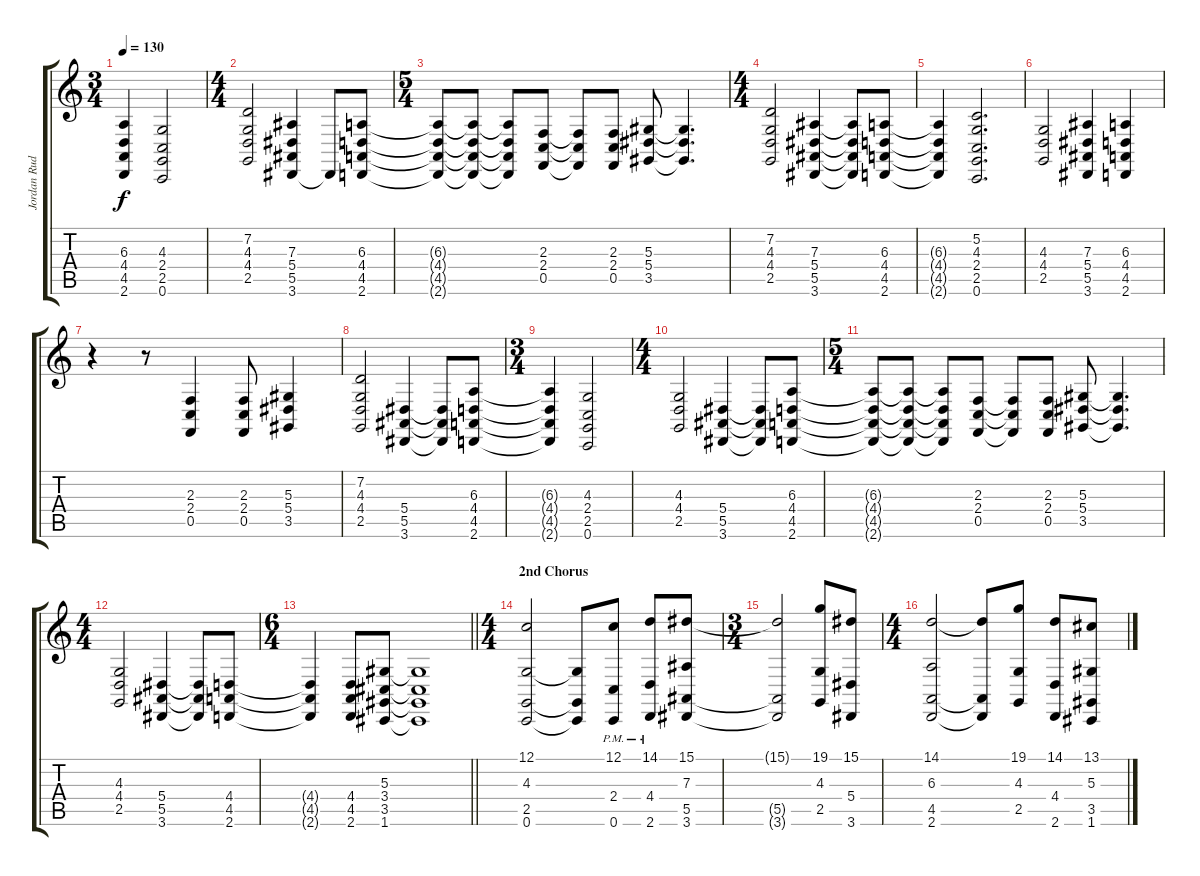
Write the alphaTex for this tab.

\track ("Jordan Rudess" "Jordan Rud") {instrument lead2sawtooth}
\staff {score tabs}
\tuning (C4 G3 Eb3 Bb2 F2 C2) {hide}
\ts (3 4)
\tempo 130
\clef g2
\ks c
(6.3{t} 4.4{t} 4.5{t} 2.6{t}).4{dy f} (4.3 2.4 2.5 0.6).2 |
\ts (4 4)
(7.2 4.3 4.4 2.5).2 (7.3 5.4 5.5 3.6).4 3.6{t}.8 (6.3 4.4 4.5 2.6).8 |
\ts (5 4)
(6.3{t} 4.4{t} 4.5{t} 2.6{t}).8 (6.3{t} 4.4{t} 4.5{t} 2.6{t}).8 (6.3{t} 4.4{t} 4.5{t} 2.6{t}).8 (2.3 2.4 0.5).8 (2.3{t} 2.4{t} 0.5{t}).8 (2.3 2.4 0.5).8 (5.3 5.4 3.5).8 (5.3{t} 5.4{t} 3.5{t}).4{d} |
\ts (4 4)
(7.2 4.3 4.4 2.5).2 (7.3 5.4 5.5 3.6).4 (7.3{t} 5.4{t} 5.5{t} 3.6{t}).8 (6.3 4.4 4.5 2.6).8 |
(6.3{t} 4.4{t} 4.5{t} 2.6{t}).4 (5.2 4.3 2.4 2.5 0.6).2{d} |
(4.3 4.4 2.5).2 (7.3 5.4 5.5 3.6).4 (6.3 4.4 4.5 2.6).4 |
r.4 r.8 (2.3 2.4 0.5).4 (2.3 2.4 0.5).8 (5.3 5.4 3.5).4 |
(7.2 4.3 4.4 2.5).2 (5.4 5.5 3.6).4 (5.4{t} 5.5{t} 3.6{t}).8 (6.3 4.4 4.5 2.6).8 |
\ts (3 4)
(6.3{t} 4.4{t} 4.5{t} 2.6{t}).4 (4.3 2.4 2.5 0.6).2 |
\ts (4 4)
(4.3 4.4 2.5).2 (5.4 5.5 3.6).4 (5.4{t} 5.5{t} 3.6{t}).8 (6.3 4.4 4.5 2.6).8 |
\ts (5 4)
(6.3{t} 4.4{t} 4.5{t} 2.6{t}).8 (6.3{t} 4.4{t} 4.5{t} 2.6{t}).8 (6.3{t} 4.4{t} 4.5{t} 2.6{t}).8 (2.3 2.4 0.5).8 (2.3{t} 2.4{t} 0.5{t}).8 (2.3 2.4 0.5).8 (5.3 5.4 3.5).8 (5.3{t} 5.4{t} 3.5{t}).4{d} |
\ts (4 4)
(4.3 4.4 2.5).2 (5.4 5.5 3.6).4 (5.4{t} 5.5{t} 3.6{t}).8 (4.4 4.5 2.6).8 |
\ts (6 4)
\barLineRight lightlight
(4.4{t} 4.5{t} 2.6{t}).4 (4.4 4.5 2.6).8 (5.3 3.4 3.5 1.6).8 (5.3{t} 3.4{t} 3.5{t} 1.6{t}).1 |
\ts (4 4)
\section ("" "2nd Chorus")
(12.1 4.3 2.5 0.6).2 (4.3{t} 2.5{t} 0.6{t}).8 (12.1 2.4 0.6{pm}).8 (14.1 4.4 2.6{pm}).8 (15.1 7.3 5.5 3.6).8 |
\ts (3 4)
(15.1{t} 5.5{t} 3.6{t}).2 (19.1 4.3 2.5).8 (15.1 5.4 3.6).8 |
\ts (4 4)
(14.1 6.3 4.5 2.6).2 (14.1{t} 4.5{t} 2.6{t}).8 (19.1 4.3 2.5).8 (14.1 4.4 2.6).8 (13.1 5.3 3.5 1.6).8
